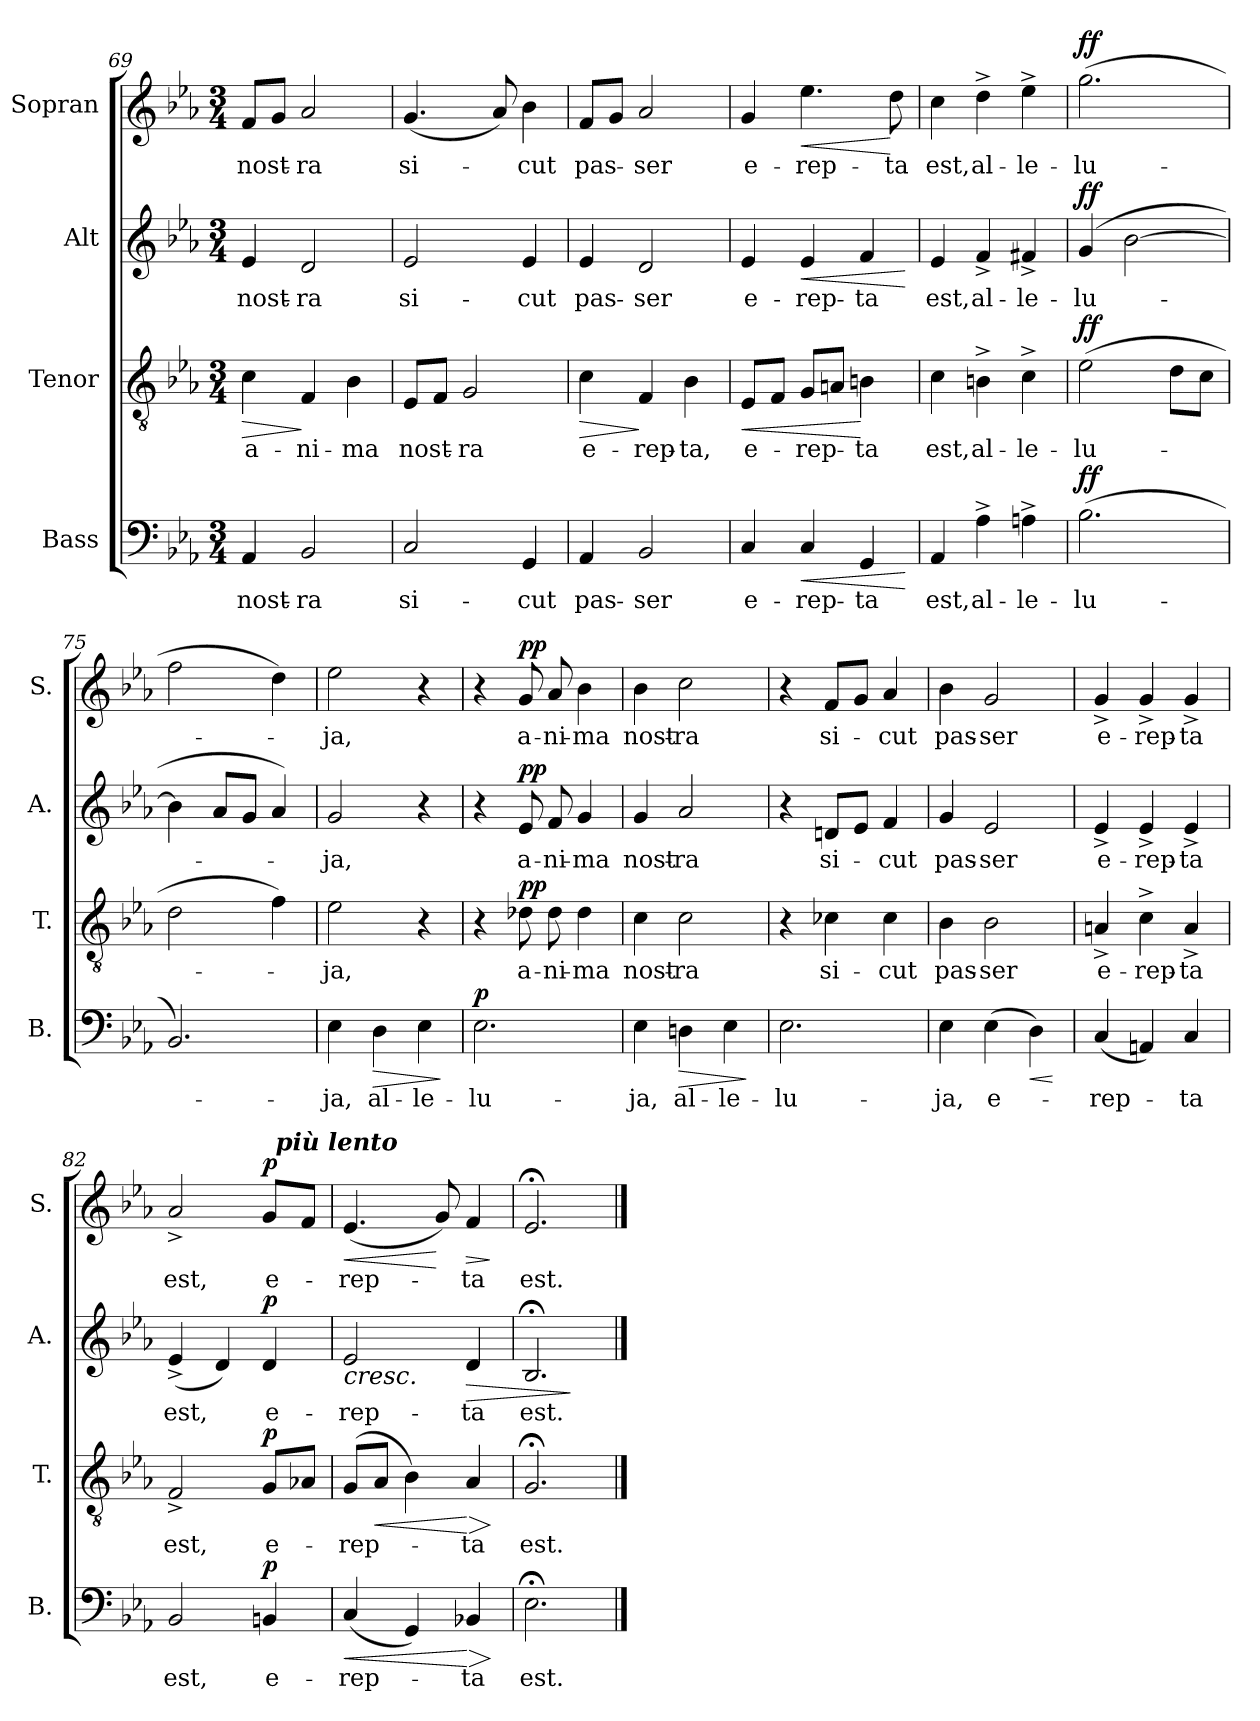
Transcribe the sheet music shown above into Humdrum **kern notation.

**kern	**text	**dynam	**kern	**text	**dynam	**kern	**text	**dynam	**kern	**text	**dynam
*part4	*part4	*part4	*part3	*part3	*part3	*part2	*part2	*part2	*part1	*part1	*part1
*staff4	*staff4	*staff4	*staff3	*staff3	*staff3	*staff2	*staff2	*staff2	*staff1	*staff1	*staff1
*I"Bass	*	*	*I"Tenor	*	*	*I"Alt	*	*	*I"Sopran	*	*
*I'B.	*	*	*I'T.	*	*	*I'A.	*	*	*I'S.	*	*
*clefF4	*	*	*clefGv2	*	*	*clefG2	*	*	*clefG2	*	*
*k[b-e-a-]	*	*	*k[b-e-a-]	*	*	*k[b-e-a-]	*	*	*k[b-e-a-]	*	*
*E-:	*	*	*E-:	*	*	*E-:	*	*	*E-:	*	*
*M3/4	*	*	*M3/4	*	*	*M3/4	*	*	*M3/4	*	*
=69	=69	=69	=69	=69	=69	=69	=69	=69	=69	=69	=69
!	!LO:LY:b	!	!	!LO:LY:b	!LO:HP:b	!	!LO:LY:b	!	!	!LO:LY:b	!
4AA-/	nost-	.	4c\	a-	>	4e-/	nost-	.	8f/L	nost-	.
.	.	.	.	.	.	.	.	.	8g/J	.	.
!	!LO:LY:b	!	!	!LO:LY:b	!	!	!LO:LY:b	!	!	!LO:LY:b	!
2BB-/	-ra	.	4F/	-ni-	]	2d/	-ra	.	2a-/	-ra	.
!	!	!	!	!LO:LY:b	!	!	!	!	!	!	!
.	.	.	4B-\	-ma	.	.	.	.	.	.	.
=70	=70	=70	=70	=70	=70	=70	=70	=70	=70	=70	=70
!	!LO:LY:b	!	!	!LO:LY:b	!	!	!LO:LY:b	!	!	!LO:LY:b	!
2C/	si-	.	8E-/L	nost-	.	2e-/	si-	.	(<4.g/	si-	.
.	.	.	8F/J	.	.	.	.	.	.	.	.
!	!	!	!	!LO:LY:b	!	!	!	!	!	!	!
.	.	.	2G/	-ra	.	.	.	.	.	.	.
.	.	.	.	.	.	.	.	.	8a-/)	.	.
!	!LO:LY:b	!	!	!	!	!	!LO:LY:b	!	!	!LO:LY:b	!
4GG/	-cut	.	.	.	.	4e-/	-cut	.	4b-\	-cut	.
!!LO:PB:g=z
=71	=71	=71	=71	=71	=71	=71	=71	=71	=71	=71	=71
!	!LO:LY:b	!	!	!LO:LY:b	!LO:HP:b	!	!LO:LY:b	!	!	!LO:LY:b	!
4AA-/	pas-	.	4c\	e-	>	4e-/	pas-	.	8f/L	pas-	.
.	.	.	.	.	.	.	.	.	8g/J	.	.
!	!LO:LY:b	!	!	!LO:LY:b	!	!	!LO:LY:b	!	!	!LO:LY:b	!
2BB-/	-ser	.	4F/	-rep-	]	2d/	-ser	.	2a-/	-ser	.
!	!	!	!	!LO:LY:b	!	!	!	!	!	!	!
.	.	.	4B-\	-ta,	.	.	.	.	.	.	.
=72	=72	=72	=72	=72	=72	=72	=72	=72	=72	=72	=72
!	!LO:LY:b	!	!	!LO:LY:b	!LO:HP:b	!	!LO:LY:b	!	!	!LO:LY:b	!
4C/	e-	.	8E-/L	e-	<	4e-/	e-	.	4g/	e-	.
.	.	.	8F/J	.	.	.	.	.	.	.	.
!	!LO:LY:b	!LO:HP:b	!	!LO:LY:b	!	!	!LO:LY:b	!LO:HP:b	!	!LO:LY:b	!LO:HP:b
4C/	-rep-	<	8G/L	-rep-	.	4e-/	-rep-	<	4.ee-\	-rep-	<
.	.	.	8An/J	.	.	.	.	.	.	.	.
!	!LO:LY:b	!	!	!LO:LY:b	!	!	!LO:LY:b	!	!	!	!
4GG/	-ta	.	4Bn\	-ta	[	4f/	-ta	.	.	.	.
!	!	!	!	!	!	!	!	!	!	!LO:LY:b	!
.	.	.	.	.	.	.	.	.	8dd\	-ta	[
.	.	[	.	.	.	.	.	[	.	.	.
=73	=73	=73	=73	=73	=73	=73	=73	=73	=73	=73	=73
!	!LO:LY:b	!	!	!LO:LY:b	!	!	!LO:LY:b	!	!	!LO:LY:b	!
4AA-/	est,	.	4c\	est,	.	4e-/	est,	.	4cc\	est,	.
!	!LO:LY:b	!	!	!LO:LY:b	!	!	!LO:LY:b	!	!	!LO:LY:b	!
4A-^>\	al-	.	4Bn^>\	al-	.	4f^</	al-	.	4dd^>\	al-	.
!	!LO:LY:b	!	!	!LO:LY:b	!	!	!LO:LY:b	!	!	!LO:LY:b	!
4An^>\	-le-	.	4c^>\	-le-	.	4f#X^</	-le-	.	4ee-^>\	-le-	.
=74	=74	=74	=74	=74	=74	=74	=74	=74	=74	=74	=74
!	!LO:LY:b	!LO:DY:a	!	!LO:LY:b	!LO:DY:a	!	!LO:LY:b	!LO:DY:a	!	!LO:LY:b	!LO:DY:a
(>2.B-\	-lu-	ff	(>2e-\	-lu-	ff	(4g/	-lu-	ff	(>2.gg\	-lu-	ff
.	.	.	.	.	.	[2b-\	.	.	.	.	.
.	.	.	8d\L	.	.	.	.	.	.	.	.
.	.	.	8c\J	.	.	.	.	.	.	.	.
=75	=75	=75	=75	=75	=75	=75	=75	=75	=75	=75	=75
2.BB-/)	.	.	2d\	.	.	4b-\]	.	.	2ff\	.	.
.	.	.	.	.	.	8a-/L	.	.	.	.	.
.	.	.	.	.	.	8g/J	.	.	.	.	.
.	.	.	4f\)	.	.	4a-/)	.	.	4dd\)	.	.
!!LO:LB:g=z
=76	=76	=76	=76	=76	=76	=76	=76	=76	=76	=76	=76
!	!LO:LY:b	!	!	!LO:LY:b	!	!	!LO:LY:b	!	!	!LO:LY:b	!
4E-\	-ja,	.	2e-\	-ja,	.	2g/	-ja,	.	2ee-\	-ja,	.
!	!LO:LY:b	!LO:HP:b	!	!	!	!	!	!	!	!	!
4D\	al-	>	.	.	.	.	.	.	.	.	.
!	!LO:LY:b	!	!	!	!	!	!	!	!	!	!
4E-\	-le-	.	4r	.	.	4r	.	.	4r	.	.
.	.	]	.	.	.	.	.	.	.	.	.
=77	=77	=77	=77	=77	=77	=77	=77	=77	=77	=77	=77
!	!LO:LY:b	!LO:DY:a	!	!	!	!	!	!	!	!	!
2.E-\	-lu-	p	4r	.	.	4r	.	.	4r	.	.
!	!	!	!	!LO:LY:b	!LO:DY:a	!	!LO:LY:b	!LO:DY:a	!	!LO:LY:b	!LO:DY:a
.	.	.	8d-X\	a-	pp	8e-/	a-	pp	8g/	a-	pp
!	!	!	!	!LO:LY:b	!	!	!LO:LY:b	!	!	!LO:LY:b	!
.	.	.	8d-\	-ni-	.	8f/	-ni-	.	8a-/	-ni-	.
!	!	!	!	!LO:LY:b	!	!	!LO:LY:b	!	!	!LO:LY:b	!
.	.	.	4d-\	-ma	.	4g/	-ma	.	4b-\	-ma	.
=78	=78	=78	=78	=78	=78	=78	=78	=78	=78	=78	=78
!	!LO:LY:b	!	!	!LO:LY:b	!	!	!LO:LY:b	!	!	!LO:LY:b	!
4E-\	-ja,	.	4c\	nost-	.	4g/	nost-	.	4b-\	nost-	.
!	!LO:LY:b	!LO:HP:b	!	!LO:LY:b	!	!	!LO:LY:b	!	!	!LO:LY:b	!
4Dn\	al-	>	2c\	-ra	.	2a-/	-ra	.	2cc\	-ra	.
!	!LO:LY:b	!	!	!	!	!	!	!	!	!	!
4E-\	-le-	.	.	.	.	.	.	.	.	.	.
.	.	]	.	.	.	.	.	.	.	.	.
=79	=79	=79	=79	=79	=79	=79	=79	=79	=79	=79	=79
!	!LO:LY:b	!	!	!	!	!	!	!	!	!	!
2.E-\	-lu-	.	4r	.	.	4r	.	.	4r	.	.
!	!	!	!	!LO:LY:b	!	!	!LO:LY:b	!	!	!LO:LY:b	!
.	.	.	4c-X\	si-	.	8dn/L	si-	.	8f/L	si-	.
.	.	.	.	.	.	8e-/J	.	.	8g/J	.	.
!	!	!	!	!LO:LY:b	!	!	!LO:LY:b	!	!	!LO:LY:b	!
.	.	.	4c-\	-cut	.	4f/	-cut	.	4a-/	-cut	.
!!LO:LB:g=z
=80	=80	=80	=80	=80	=80	=80	=80	=80	=80	=80	=80
!	!LO:LY:b	!	!	!LO:LY:b	!	!	!LO:LY:b	!	!	!LO:LY:b	!
4E-\	-ja,	.	4B-\	pas-	.	4g/	pas-	.	4b-\	pas-	.
!	!LO:LY:b	!	!	!LO:LY:b	!	!	!LO:LY:b	!	!	!LO:LY:b	!
(>4E-\	e-	.	2B-\	-ser	.	2e-/	-ser	.	2g/	-ser	.
!	!	!LO:HP:b	!	!	!	!	!	!	!	!	!
4D\)	.	<	.	.	.	.	.	.	.	.	.
.	.	[	.	.	.	.	.	.	.	.	.
=81	=81	=81	=81	=81	=81	=81	=81	=81	=81	=81	=81
!	!LO:LY:b	!	!	!LO:LY:b	!	!	!LO:LY:b	!	!	!LO:LY:b	!
(<4C/	-rep-	.	4An^</	e-	.	4e-^>/	e-	.	4g^</	e-	.
!	!	!	!	!LO:LY:b	!	!	!LO:LY:b	!	!	!LO:LY:b	!
4AAn/)	.	.	4c^>\	-rep-	.	4e-^>/	-rep-	.	4g^</	-rep-	.
!	!LO:LY:b	!	!	!LO:LY:b	!	!	!LO:LY:b	!	!	!LO:LY:b	!
4C/	-ta	.	4A^</	-ta	.	4e-^>/	-ta	.	4g^</	-ta	.
=82	=82	=82	=82	=82	=82	=82	=82	=82	=82	=82	=82
!	!LO:LY:b	!	!	!LO:LY:b	!	!	!LO:LY:b	!	!	!LO:LY:b	!
*	*	*	*	*	*	*	*	*	*^	*	*
2BB-/	est,	.	2F^</	est,	.	(<4e-^>/	est,	.	2a-^</	2ryy	est,	.
.	.	.	.	.	.	4d/)	.	.	.	.	.	.
!	!LO:LY:b	!LO:DY:a	!	!LO:LY:b	!LO:DY:a	!	!LO:LY:b	!LO:DY:a	!	!	!LO:LY:b	!LO:DY:a
4BBn/	e-	p	8G/L	e-	p	4d/	e-	p	8g/L	32ryy	e-	p
!	!	!	!	!	!	!	!	!	!	!LO:TX:a:Bi:t=più lento	!	!
.	.	.	.	.	.	.	.	.	.	8..ryy	.	.
.	.	.	8A-X/J	.	.	.	.	.	8f/J	.	.	.
=83	=83	=83	=83	=83	=83	=83	=83	=83	=83	=83	=83	=83
!	!LO:LY:b	!LO:HP:b	!	!LO:LY:b	!	!	!LO:LY:b	!LO:HP:b	!	!	!LO:LY:b	!LO:HP:b
*	*	*	*	*	*	*	*	*	*v	*v	*	*
(<4C/	-rep-	<	(>8G/L	-rep-	.	2e-/	-rep-	<	(<4.e-/	-rep-	<
!	!	!	!	!	!LO:HP:b	!	!	!	!	!	!
.	.	.	8A-/J	.	<	.	.	.	.	.	.
4GG/)	.	.	4B-\)	.	.	.	.	.	.	.	.
.	.	.	.	.	.	.	.	.	8g/)	.	[
!	!LO:LY:b	!LO:HP:n=1:b	!	!LO:LY:b	!LO:HP:n=1:b	!	!LO:LY:b	!LO:HP:b	!	!LO:LY:b	!LO:HP:b
4BB-X/	-ta	[ >	4A-/	-ta	[ >	4d/	-ta	>	4f/	-ta	>
.	.	]	.	.	]	.	.	[	.	.	]
=84	=84	=84	=84	=84	=84	=84	=84	=84	=84	=84	=84
!	!LO:LY:b	!	!	!LO:LY:b	!	!	!LO:LY:b	!	!	!LO:LY:b	!
2.E-;<\	est.	.	2.G;</	est.	.	2.B-;</	est.	.	2.e-;</	est.	.
.	.	.	.	.	.	.	.	]	.	.	.
==	==	==	==	==	==	==	==	==	==	==	==
*-	*-	*-	*-	*-	*-	*-	*-	*-	*-	*-	*-
